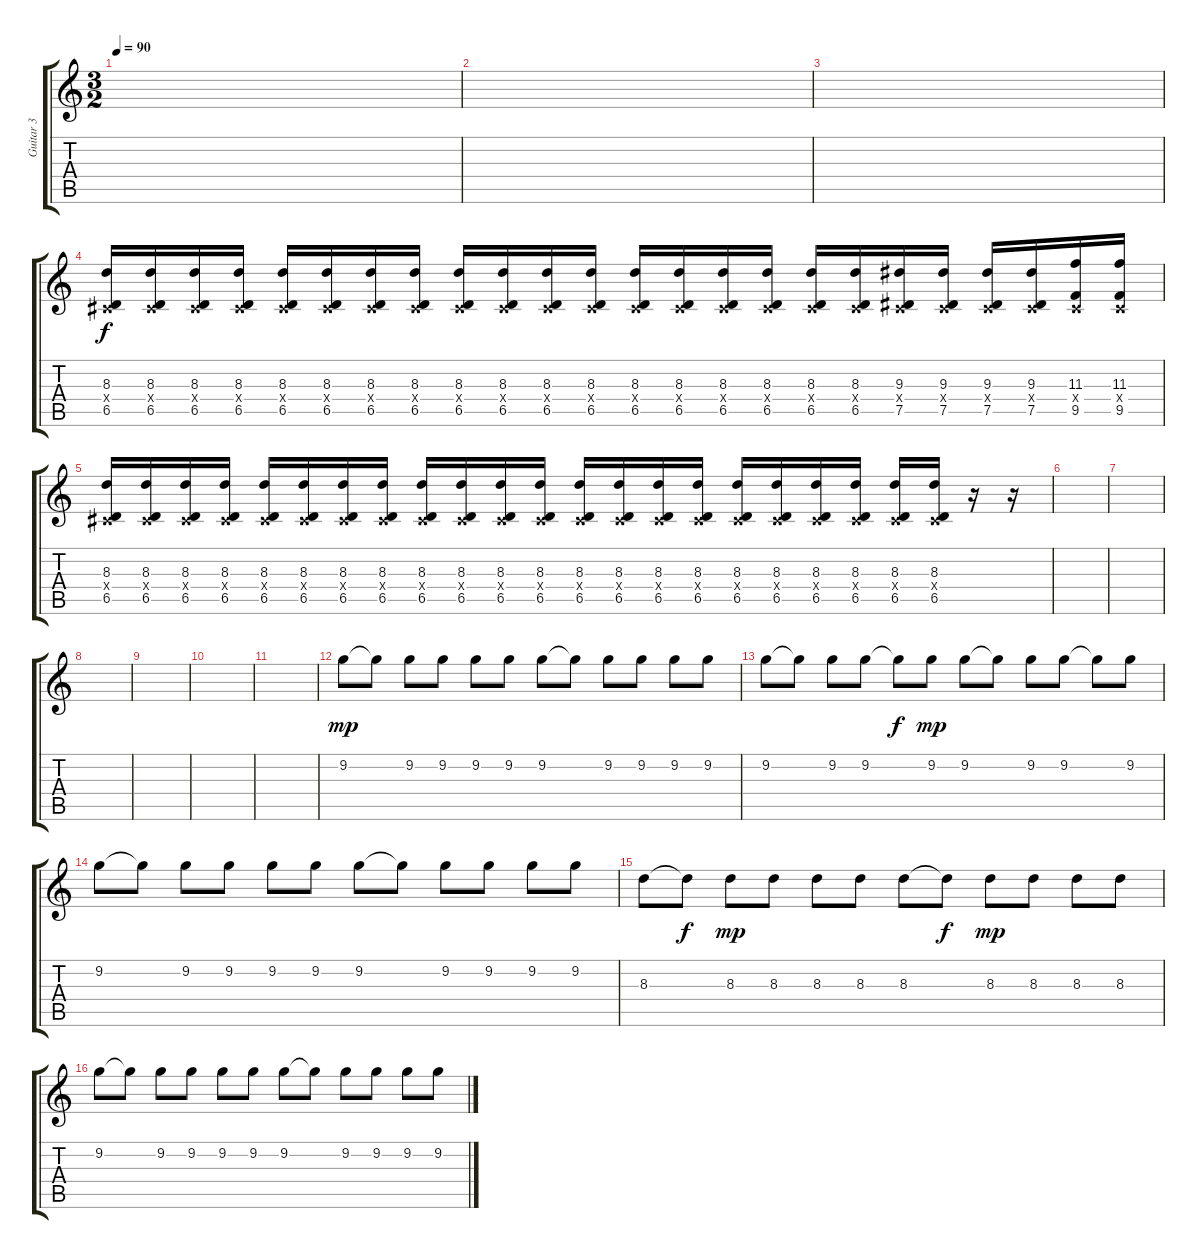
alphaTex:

\track ("Guitar 3" "Guitar 3") {instrument overdrivenguitar}
\staff {score tabs}
\tuning (Eb4 Bb3 Gb3 Db3 Ab2 Eb2) {hide}
\ts (3 2)
\tempo 90
\clef g2
\ks c
|
|
|
(8.3 0.4{x} 6.5).16 (8.3 0.4{x} 6.5).16 (8.3 0.4{x} 6.5).16 (8.3 0.4{x} 6.5).16 (8.3 0.4{x} 6.5).16 (8.3 0.4{x} 6.5).16 (8.3 0.4{x} 6.5).16 (8.3 0.4{x} 6.5).16 (8.3 0.4{x} 6.5).16 (8.3 0.4{x} 6.5).16 (8.3 0.4{x} 6.5).16 (8.3 0.4{x} 6.5).16 (8.3 0.4{x} 6.5).16 (8.3 0.4{x} 6.5).16 (8.3 0.4{x} 6.5).16 (8.3 0.4{x} 6.5).16 (8.3 0.4{x} 6.5).16 (8.3 0.4{x} 6.5).16 (9.3 0.4{x} 7.5).16 (9.3 0.4{x} 7.5).16 (9.3 0.4{x} 7.5).16 (9.3 0.4{x} 7.5).16 (11.3 0.4{x} 9.5).16 (11.3 0.4{x} 9.5).16 |
(8.3 0.4{x} 6.5).16 (8.3 0.4{x} 6.5).16 (8.3 0.4{x} 6.5).16 (8.3 0.4{x} 6.5).16 (8.3 0.4{x} 6.5).16 (8.3 0.4{x} 6.5).16 (8.3 0.4{x} 6.5).16 (8.3 0.4{x} 6.5).16 (8.3 0.4{x} 6.5).16 (8.3 0.4{x} 6.5).16 (8.3 0.4{x} 6.5).16 (8.3 0.4{x} 6.5).16 (8.3 0.4{x} 6.5).16 (8.3 0.4{x} 6.5).16 (8.3 0.4{x} 6.5).16 (8.3 0.4{x} 6.5).16 (8.3 0.4{x} 6.5).16 (8.3 0.4{x} 6.5).16 (8.3 0.4{x} 6.5).16 (8.3 0.4{x} 6.5).16 (8.3 0.4{x} 6.5).16 (8.3 0.4{x} 6.5).16 r.16 r.16 |
|
|
|
|
|
|
9.2.8{dy mp instrument electricguitarjazz} 9.2{t}.8 9.2.8 9.2.8 9.2.8 9.2.8 9.2.8 9.2{t}.8 9.2.8 9.2.8 9.2.8 9.2.8 |
9.2.8 9.2{t}.8 9.2.8 9.2.8 9.2{t}.8{dy f} 9.2.8{dy mp} 9.2.8 9.2{t}.8 9.2.8 9.2.8 9.2{t}.8 9.2.8 |
9.2.8 9.2{t}.8 9.2.8 9.2.8 9.2.8 9.2.8 9.2.8 9.2{t}.8 9.2.8 9.2.8 9.2.8 9.2.8 |
8.3.8 8.3{t}.8{dy f} 8.3.8{dy mp} 8.3.8 8.3.8 8.3.8 8.3.8 8.3{t}.8{dy f} 8.3.8{dy mp} 8.3.8 8.3.8 8.3.8 |
9.2.8 9.2{t}.8 9.2.8 9.2.8 9.2.8 9.2.8 9.2.8 9.2{t}.8 9.2.8 9.2.8 9.2.8 9.2.8
